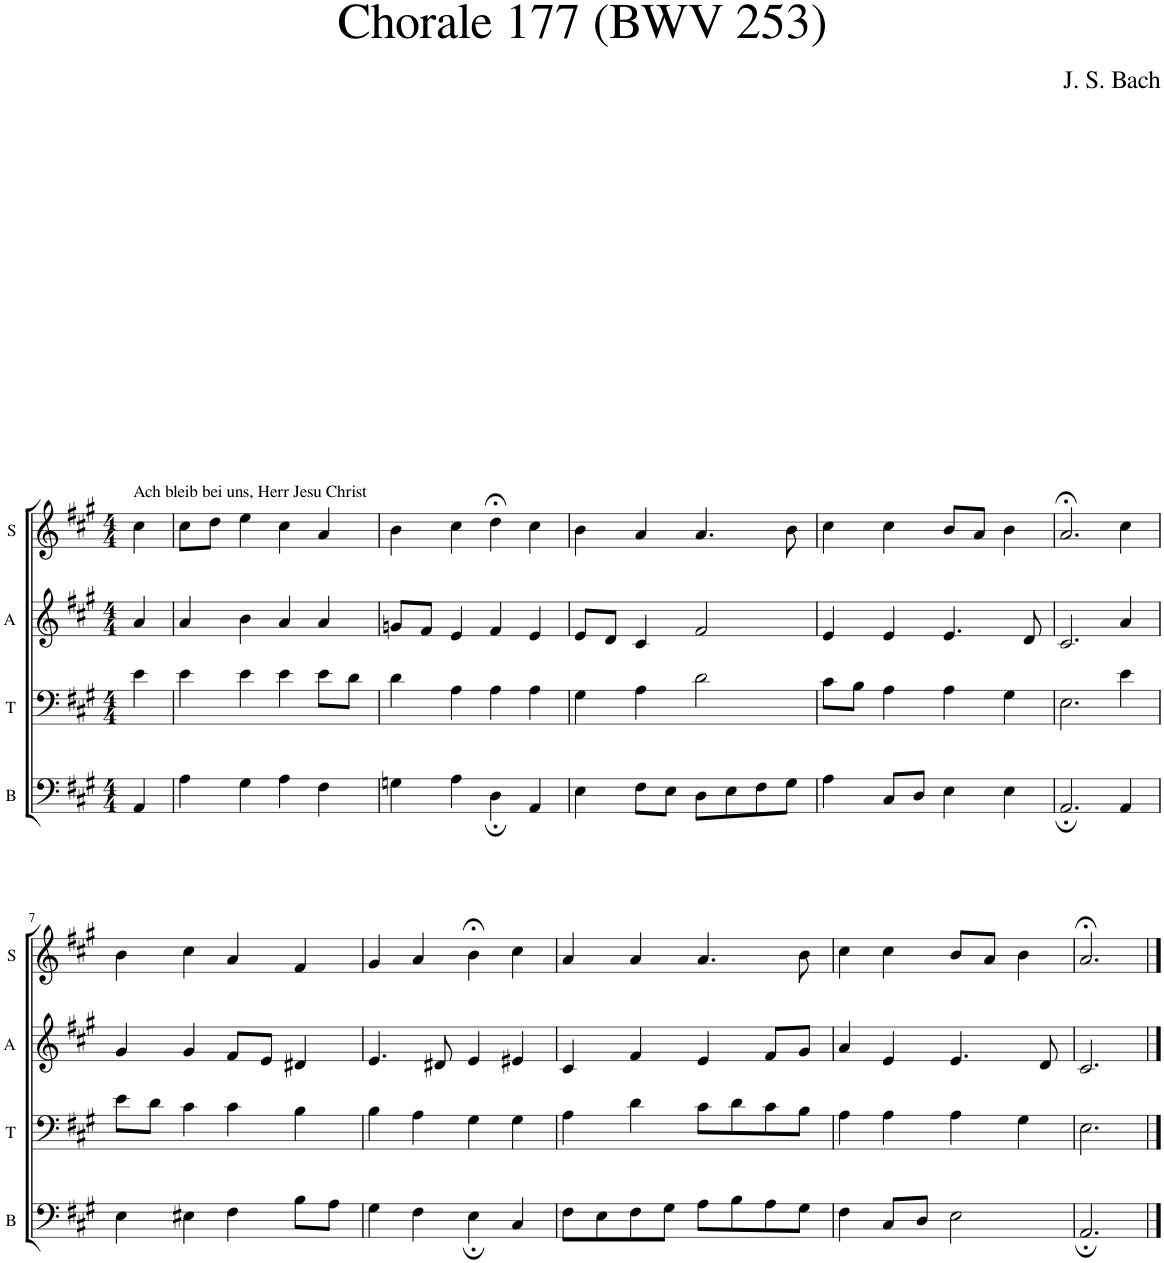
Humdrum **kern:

**kern	**kern	**kern	**kern
*part4	*part3	*part2	*part1
*staff4	*staff3	*staff2	*staff1
*I"B	*I"T	*I"A	*I"S
*I'B	*I'T	*I'A	*I'S
*clefF4	*clefF4	*clefG2	*clefG2
*k[f#c#g#]	*k[f#c#g#]	*k[f#c#g#]	*k[f#c#g#]
*M4/4	*M4/4	*M4/4	*M4/4
=1	=1	=1	=1
!	!	!	!LO:TX:a:t=Ach bleib bei uns, Herr Jesu Christ
4AA/	4e\	4a/	4cc#\
=2	=2	=2	=2
4A\	4e\	4a/	8cc#\L
.	.	.	8dd\J
4G#\	4e\	4b\	4ee\
4A\	4e\	4a/	4cc#\
4F#\	8e\L	4a/	4a/
.	8d\J	.	.
=3	=3	=3	=3
4Gn\	4d\	8gn/L	4b\
.	.	8f#/J	.
4A\	4A\	4e/	4cc#\
4D;\	4A\	4f#/	4dd;<\
4AA/	4A\	4e/	4cc#\
=4	=4	=4	=4
4E\	4G#\	8e/L	4b\
.	.	8d/J	.
8F#\L	4A\	4c#/	4a/
8E\J	.	.	.
8D\L	2d\	2f#/	4.a/
8E\	.	.	.
8F#\	.	.	.
8G#\J	.	.	8b\
=5	=5	=5	=5
4A\	8c#\L	4e/	4cc#\
.	8B\J	.	.
8C#/L	4A\	4e/	4cc#\
8D/J	.	.	.
4E\	4A\	4.e/	8b/L
.	.	.	8a/J
4E\	4G#\	.	4b\
.	.	8d/	.
=6	=6	=6	=6
2.AA;/	2.E\	2.c#/	2.a;</
4AA/	4e\	4a/	4cc#\
!!LO:LB:g=z
=7	=7	=7	=7
4E\	8e\L	4g#/	4b\
.	8d\J	.	.
4E#X\	4c#\	4g#/	4cc#\
4F#\	4c#\	8f#/L	4a/
.	.	8e/J	.
8B\L	4B\	4d#X/	4f#/
8A\J	.	.	.
=8	=8	=8	=8
4G#\	4B\	4.e/	4g#/
4F#\	4A\	.	4a/
.	.	8d#X/	.
4E;\	4G#\	4e/	4b;<\
4C#/	4G#\	4e#X/	4cc#\
=9	=9	=9	=9
8F#\L	4A\	4c#/	4a/
8E\	.	.	.
8F#\	4d\	4f#/	4a/
8G#\J	.	.	.
8A\L	8c#\L	4e/	4.a/
8B\	8d\	.	.
8A\	8c#\	8f#/L	.
8G#\J	8B\J	8g#/J	8b\
=10	=10	=10	=10
4F#\	4A\	4a/	4cc#\
8C#/L	4A\	4e/	4cc#\
8D/J	.	.	.
2E\	4A\	4.e/	8b/L
.	.	.	8a/J
.	4G#\	.	4b\
.	.	8d/	.
=11	=11	=11	=11
2.AA;/	2.E\	2.c#/	2.a;</
==	==	==	==
*-	*-	*-	*-
